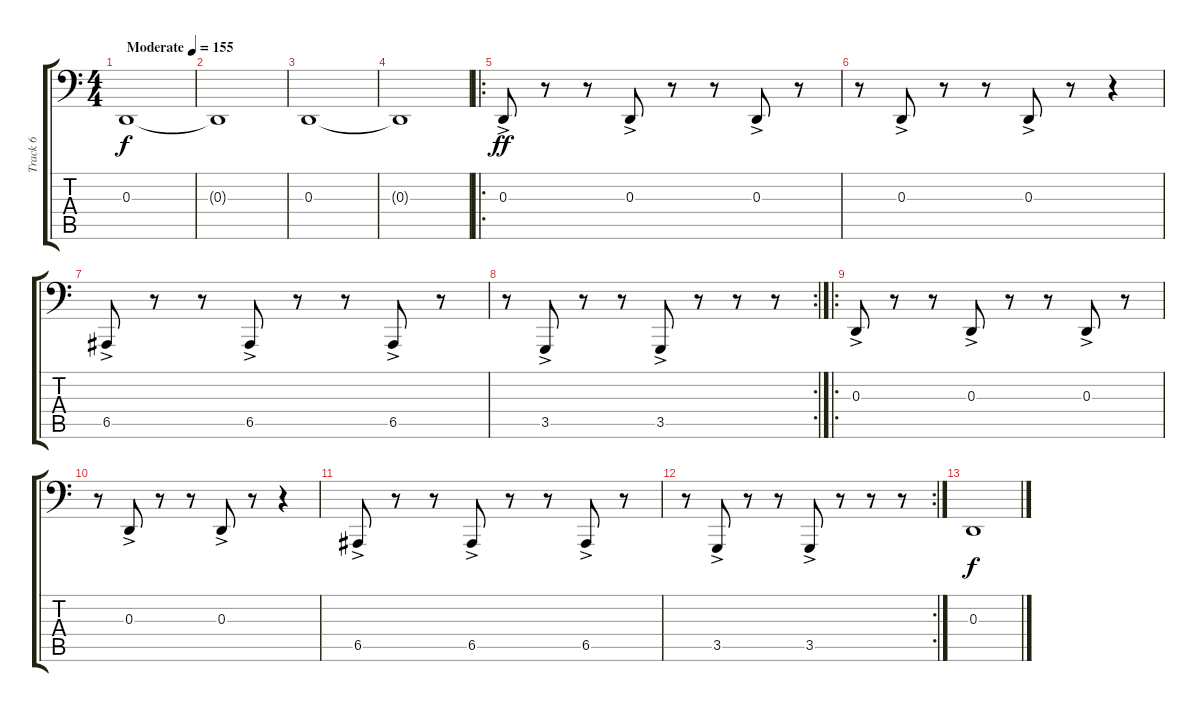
\track ("Track 6" "Track 6") {instrument lead4chiff}
\staff {score tabs}
\tuning (C3 G2 D2 A1 E1 B0) {hide}
\ts (4 4)
\tempo (155 "Moderate")
\clef f4
\ks c
0.3.1{dy f instrument lead4chiff} |
0.3{t}.1 |
0.3.1 |
0.3{t}.1 |
\ro
0.3{ac}.8{dy ff} r.8 r.8 0.3{ac}.8 r.8 r.8 0.3{ac}.8 r.8 |
r.8 0.3{ac}.8 r.8 r.8 0.3{ac}.8 r.8 r.4 |
6.5{ac}.8 r.8 r.8 6.5{ac}.8 r.8 r.8 6.5{ac}.8 r.8 |
\rc 2
r.8 3.5{ac}.8 r.8 r.8 3.5{ac}.8 r.8 r.8 r.8 |
\ro
0.3{ac}.8 r.8 r.8 0.3{ac}.8 r.8 r.8 0.3{ac}.8 r.8 |
r.8 0.3{ac}.8 r.8 r.8 0.3{ac}.8 r.8 r.4 |
6.5{ac}.8 r.8 r.8 6.5{ac}.8 r.8 r.8 6.5{ac}.8 r.8 |
\rc 2
r.8 3.5{ac}.8 r.8 r.8 3.5{ac}.8 r.8 r.8 r.8 |
0.3.1{dy f}
